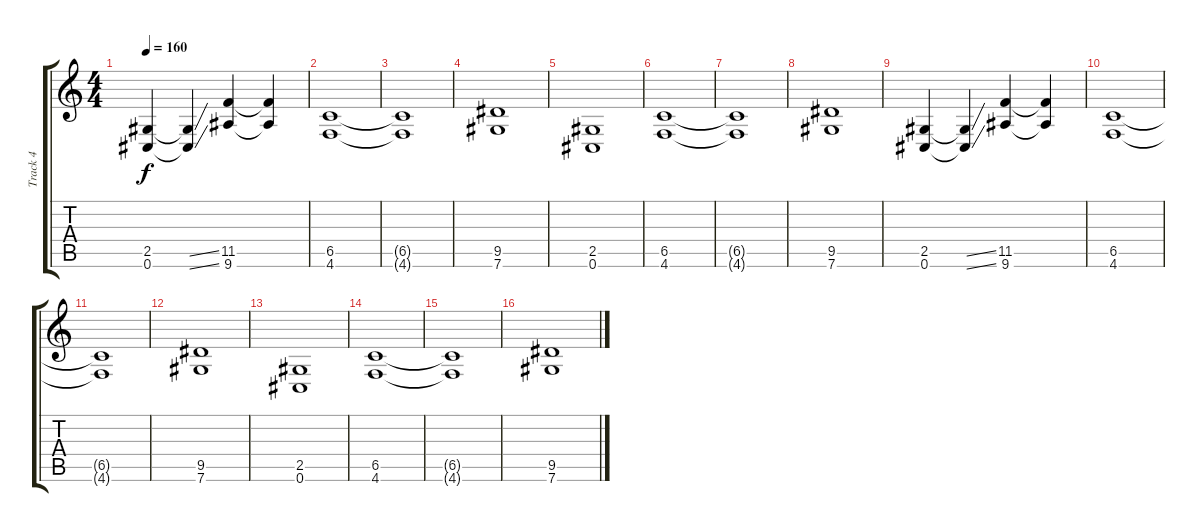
\track ("Track 4" "Track 4") {instrument distortionguitar}
\staff {score tabs}
\tuning (Db4 Ab3 E3 B2 Gb2 Db2) {hide}
\ts (4 4)
\tempo 160
\clef g2
\ks c
(2.5 0.6).4{dy f} (2.5{ss t} 0.6{ss t}).4 (11.5 9.6).4 (11.5{t} 9.6{t}).4 |
(6.5 4.6).1 |
(6.5{t} 4.6{t}).1 |
(9.5 7.6).1 |
(2.5 0.6).1 |
(6.5 4.6).1 |
(6.5{t} 4.6{t}).1 |
(9.5 7.6).1 |
(2.5 0.6).4 (2.5{ss t} 0.6{ss t}).4 (11.5 9.6).4 (11.5{t} 9.6{t}).4 |
(6.5 4.6).1 |
(6.5{t} 4.6{t}).1 |
(9.5 7.6).1 |
(2.5 0.6).1 |
(6.5 4.6).1 |
(6.5{t} 4.6{t}).1 |
(9.5 7.6).1
